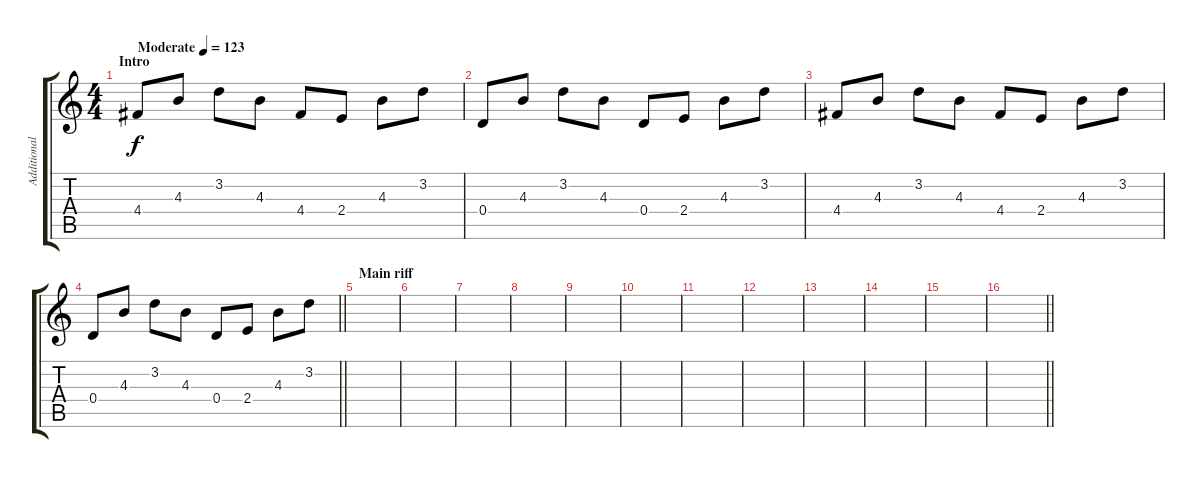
\track ("Additional Guitar" "Additional") {instrument electricguitarclean}
\staff {score tabs}
\tuning (E4 B3 G3 D3 A2 E2) {hide}
\ts (4 4)
\section ("" "Intro")
\tempo (123 "Moderate")
\clef g2
\ks c
4.4.8{dy f balance 0 instrument electricguitarclean} 4.3.8 3.2.8 4.3.8 4.4.8 2.4.8 4.3.8 3.2.8 |
0.4.8 4.3.8 3.2.8 4.3.8 0.4.8 2.4.8 4.3.8 3.2.8 |
4.4.8{volume 16 balance 8} 4.3.8 3.2.8 4.3.8 4.4.8 2.4.8 4.3.8 3.2.8 |
\barLineRight lightlight
0.4.8 4.3.8 3.2.8 4.3.8 0.4.8 2.4.8 4.3.8 3.2.8 |
\section ("" "Main riff")
|
|
|
|
|
|
|
|
|
|
|
\barLineRight lightlight
